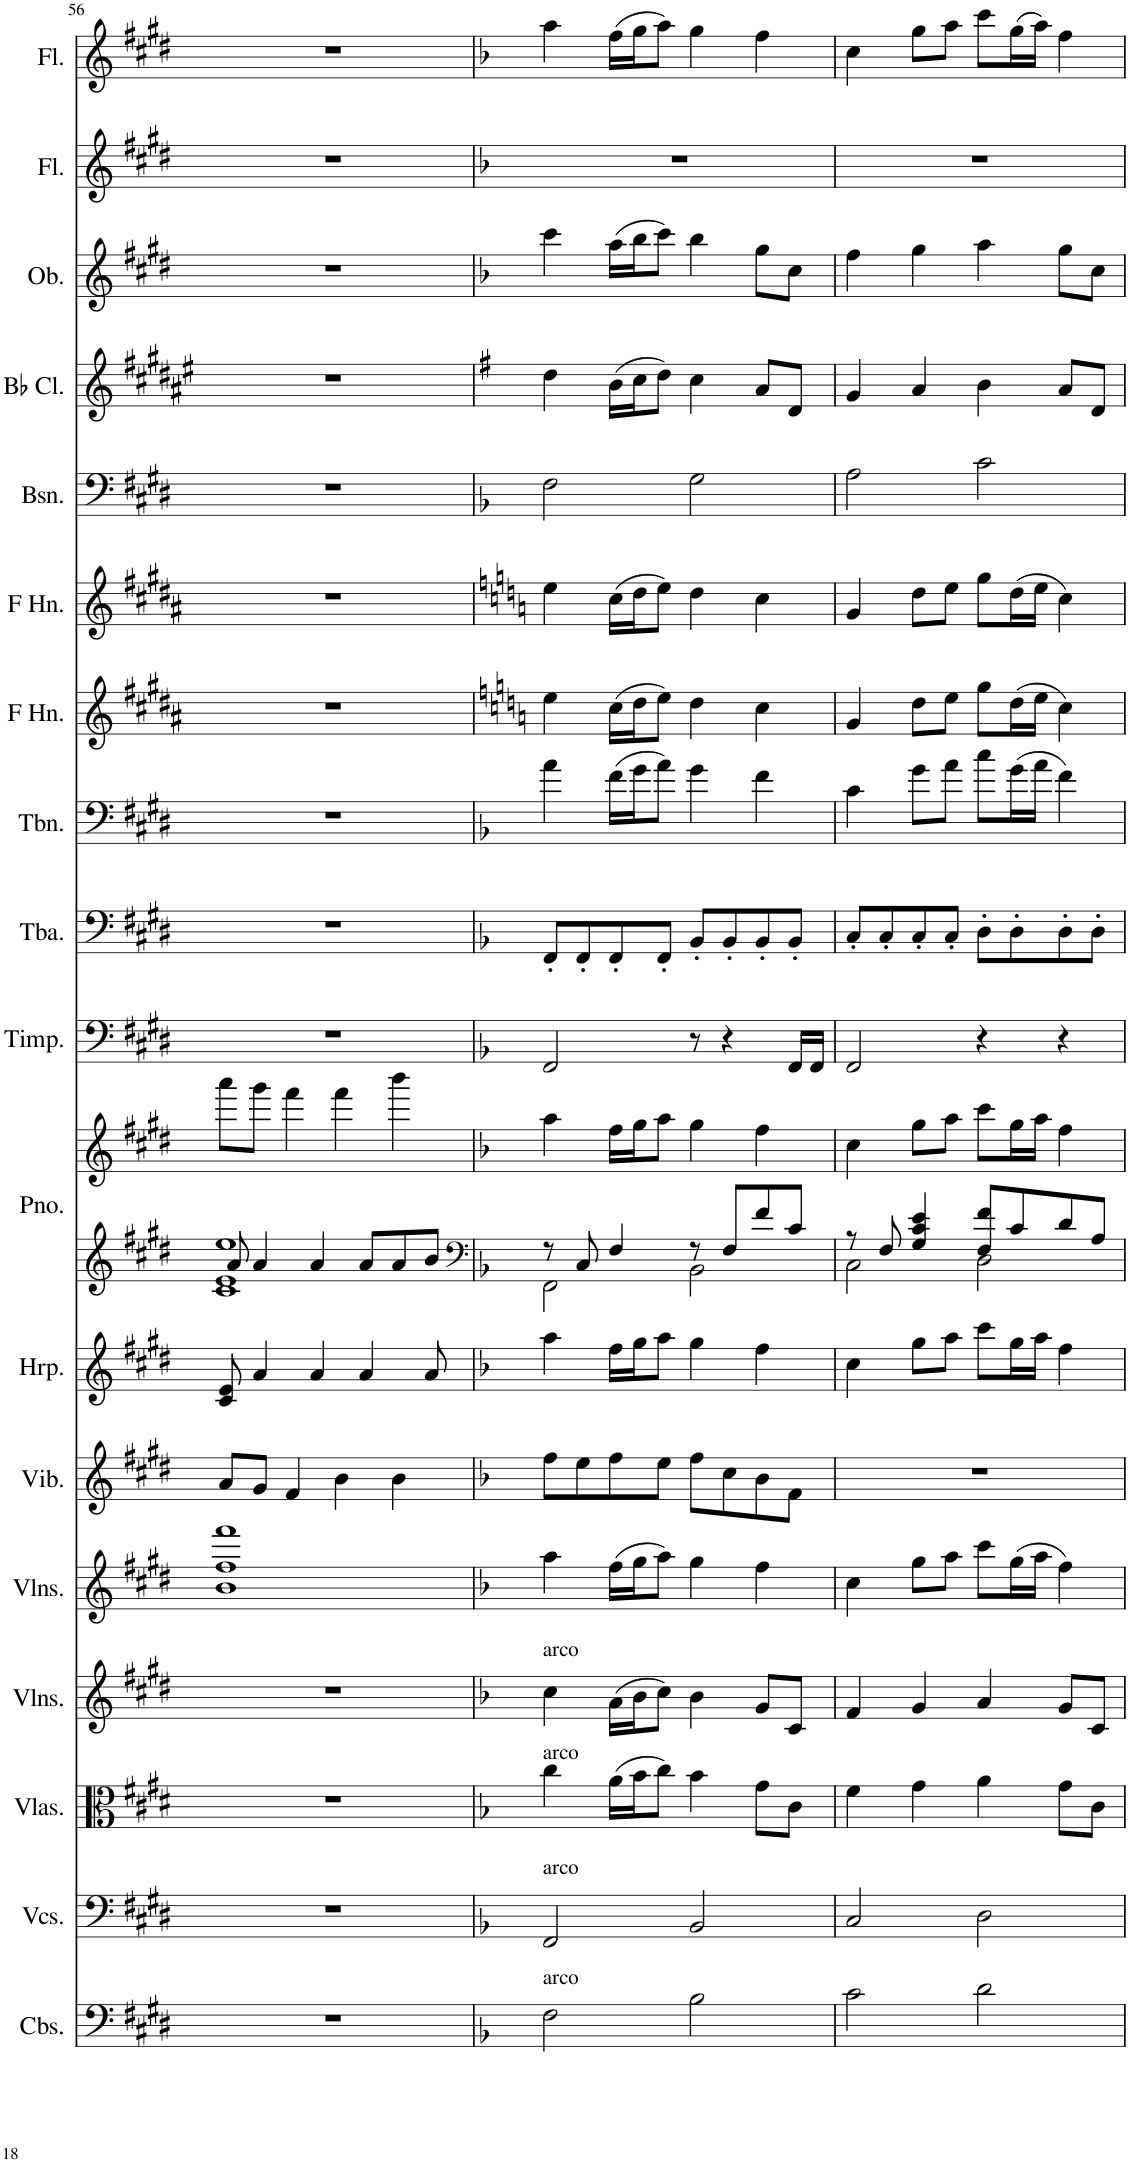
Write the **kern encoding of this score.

**kern	**kern	**kern	**kern	**kern	**kern	**kern	**kern	**kern	**kern	**kern	**kern	**kern	**kern	**kern	**kern	**kern	**kern	**kern
*part18	*part17	*part16	*part15	*part14	*part13	*part12	*part11	*part11	*part10	*part9	*part8	*part7	*part6	*part5	*part4	*part3	*part2	*part1
*staff19	*staff18	*staff17	*staff16	*staff15	*staff14	*staff13	*staff12	*staff11	*staff10	*staff9	*staff8	*staff7	*staff6	*staff5	*staff4	*staff3	*staff2	*staff1
*I"Contrabasses	*I"Violoncellos	*I"Violas	*I"Violins	*I"Violins	*I"Vibraphone	*I"Harp	*I"Piano	*	*I"Timpani	*I"Tuba	*I"Trombone	*I"Horn in F	*I"Horn in F	*I"Bassoon	*I"Bb Clarinet	*I"Oboe	*I"Flute	*I"Flute
*I'Cbs.	*I'Vcs.	*I'Vlas.	*I'Vlns.	*I'Vlns.	*I'Vib.	*I'Hrp.	*I'Pno.	*	*I'Timp.	*I'Tba.	*I'Tbn.	*	*	*I'Bsn.	*I'Bb Cl.	*I'Ob.	*I'Fl.	*I'Fl.
!!LO:PB:g=z
*clefF4	*clefF4	*clefC3	*clefG2	*clefG2	*clefG2	*clefG2	*clefG2	*clefG2	*clefF4	*clefF4	*clefF4	*clefG2	*clefG2	*clefF4	*clefG2	*clefG2	*clefG2	*clefG2
*Trd7c12	*	*	*	*	*	*	*	*	*	*	*	*Trd4c7	*Trd4c7	*	*Trd1c2	*	*	*
*k[f#c#g#d#]	*k[f#c#g#d#]	*k[f#c#g#d#]	*k[f#c#g#d#]	*k[f#c#g#d#]	*k[f#c#g#d#]	*k[f#c#g#d#]	*k[f#c#g#d#]	*k[f#c#g#d#]	*k[f#c#g#d#]	*k[f#c#g#d#]	*k[f#c#g#d#]	*k[f#c#g#d#a#]	*k[f#c#g#d#a#]	*k[f#c#g#d#]	*k[f#c#g#d#a#e#]	*k[f#c#g#d#]	*k[f#c#g#d#]	*k[f#c#g#d#]
*M4/4	*M4/4	*M4/4	*M4/4	*M4/4	*M4/4	*M4/4	*M4/4	*M4/4	*M4/4	*M4/4	*M4/4	*M4/4	*M4/4	*M4/4	*M4/4	*M4/4	*M4/4	*M4/4
=56	=56	=56	=56	=56	=56	=56	=56	=56	=56	=56	=56	=56	=56	=56	=56	=56	=56	=56
*	*	*	*	*	*	*	*^	*	*	*	*	*	*	*	*	*	*	*
1r	1r	1r	1r	1b 1ff# 1fff#	8a/L	8c#/ 8e/	8a/	1c# 1e 1ee	8aaa\L	1r	1r	1r	1r	1r	1r	1r	1r	1r	1r
.	.	.	.	.	8g#/J	4a/	4a/	.	8ggg#\J	.	.	.	.	.	.	.	.	.	.
.	.	.	.	.	4f#/	.	.	.	4fff#\	.	.	.	.	.	.	.	.	.	.
.	.	.	.	.	.	4a/	4a/	.	.	.	.	.	.	.	.	.	.	.	.
.	.	.	.	.	4b\	.	.	.	4fff#\	.	.	.	.	.	.	.	.	.	.
.	.	.	.	.	.	4a/	8a/L	.	.	.	.	.	.	.	.	.	.	.	.
.	.	.	.	.	4b\	.	8a/	.	4bbb\	.	.	.	.	.	.	.	.	.	.
.	.	.	.	.	.	8a/	8b/J	.	.	.	.	.	.	.	.	.	.	.	.
=57	=57	=57	=57	=57	=57	=57	=57	=57	=57	=57	=57	=57	=57	=57	=57	=57	=57	=57	=57
*	*	*	*	*	*	*	*clefF4	*	*	*	*	*	*	*	*	*	*	*	*
*k[b-]	*k[b-]	*k[b-]	*k[b-]	*k[b-]	*k[b-]	*k[b-]	*k[b-]	*	*k[b-]	*k[b-]	*k[b-]	*k[b-]	*k[]	*k[]	*k[b-]	*k[f#]	*k[b-]	*k[b-]	*k[b-]
!	!	!	!LO:TX:a:t=arco	!	!	!	!	!	!	!	!	!	!	!	!	!	!	!	!
!	!	!LO:TX:a:t=arco	!	!	!	!	!	!	!	!	!	!	!	!	!	!	!	!	!
!	!LO:TX:a:t=arco	!	!	!	!	!	!	!	!	!	!	!	!	!	!	!	!	!	!
!LO:TX:a:t=arco	!	!	!	!	!	!	!	!	!	!	!	!	!	!	!	!	!	!	!
2F\	2FF/	4cc\	4cc\	4aa\	8ff\L	4aa\	8r	2FF\	4aa\	2FF/	8FF'/L	4a\	4ee\	4ee\	2F\	4dd\	4ccc\	1r	4aa\
.	.	.	.	.	8ee\	.	8C/	.	.	.	8FF'/	.	.	.	.	.	.	.	.
.	.	(16a\LL	(16a\LL	(16ff\LL	8ff\	16ff\LL	4F/	.	16ff\LL	.	8FF'/	(16f\LL	(16cc\LL	(16cc\LL	.	(16b\LL	(16aa\LL	.	(16ff\LL
.	.	16b-\J	16b-\J	16gg\J	.	16gg\J	.	.	16gg\J	.	.	16g\J	16dd\J	16dd\J	.	16cc\J	16bb-\J	.	16gg\J
.	.	8cc\J)	8cc\J)	8aa\J)	8ee\J	8aa\J	.	.	8aa\J	.	8FF'/J	8a\J)	8ee\J)	8ee\J)	.	8dd\J)	8ccc\J)	.	8aa\J)
2B-\	2BB-/	4b-\	4b-\	4gg\	8ff\L	4gg\	8r	2BB-\	4gg\	8r	8BB-'/L	4g\	4dd\	4dd\	2G\	4cc\	4bb-\	.	4gg\
.	.	.	.	.	8cc\	.	8F/L	.	.	4r	8BB-'/	.	.	.	.	.	.	.	.
.	.	8g\L	8g/L	4ff\	8b-\	4ff\	8f/	.	4ff\	.	8BB-'/	4f\	4cc\	4cc\	.	8a/L	8gg\L	.	4ff\
.	.	8c\J	8c/J	.	8f\J	.	8c/J	.	.	16FF/LL	8BB-'/J	.	.	.	.	8d/J	8cc\J	.	.
.	.	.	.	.	.	.	.	.	.	16FF/JJ	.	.	.	.	.	.	.	.	.
=58	=58	=58	=58	=58	=58	=58	=58	=58	=58	=58	=58	=58	=58	=58	=58	=58	=58	=58	=58
2c\	2C/	4f\	4f/	4cc\	1r	4cc\	8r	2C\	4cc\	2FF/	8C'/L	4c\	4g/	4g/	2A\	4g/	4ff\	1r	4cc\
.	.	.	.	.	.	.	8F/	.	.	.	8C'/	.	.	.	.	.	.	.	.
.	.	4g\	4g/	8gg\L	.	8gg\L	4G/ 4c/ 4e/	.	8gg\L	.	8C'/	8g\L	8dd\L	8dd\L	.	4a/	4gg\	.	8gg\L
.	.	.	.	8aa\J	.	8aa\J	.	.	8aa\J	.	8C'/J	8a\J	8ee\J	8ee\J	.	.	.	.	8aa\J
2d\	2D\	4a\	4a/	8ccc\L	.	8ccc\L	8F/ 8f/L	2D\	8ccc\L	4r	8D'\L	8cc\L	8gg\L	8gg\L	2c\	4b\	4aa\	.	8ccc\L
.	.	.	.	(16gg\L	.	16gg\L	8c/	.	16gg\L	.	8D'\	(16g\L	(16dd\L	(16dd\L	.	.	.	.	(16gg\L
.	.	.	.	16aa\JJ	.	16aa\JJ	.	.	16aa\JJ	.	.	16a\JJ	16ee\JJ	16ee\JJ	.	.	.	.	16aa\JJ)
.	.	8g\L	8g/L	4ff\)	.	4ff\	8d/	.	4ff\	4r	8D'\	4f\)	4cc\)	4cc\)	.	8a/L	8gg\L	.	4ff\
.	.	8c\J	8c/J	.	.	.	8A/J	.	.	.	8D'\J	.	.	.	.	8d/J	8cc\J	.	.
*	*	*	*	*	*	*	*v	*v	*	*	*	*	*	*	*	*	*	*	*
=	=	=	=	=	=	=	=	=	=	=	=	=	=	=	=	=	=	=
*-	*-	*-	*-	*-	*-	*-	*-	*-	*-	*-	*-	*-	*-	*-	*-	*-	*-	*-
